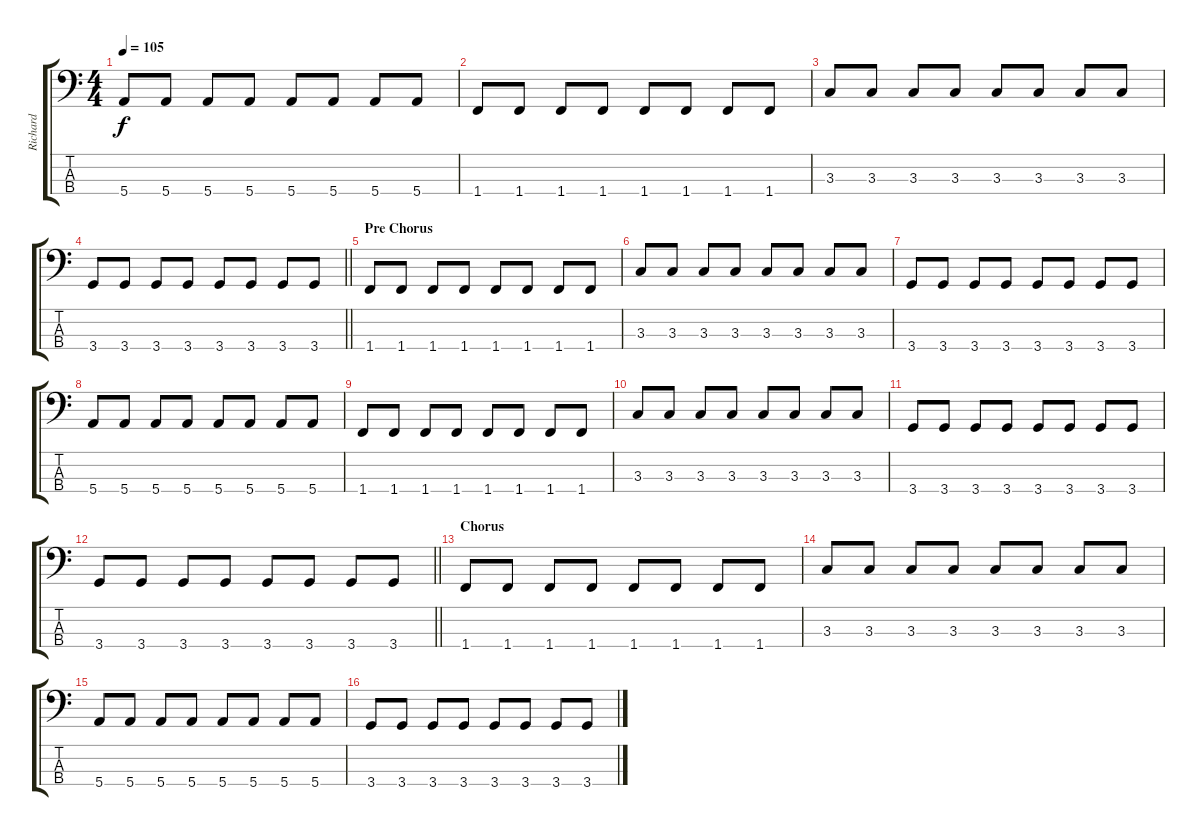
\track ("Richard" "Richard") {instrument electricbasspick}
\staff {score tabs}
\tuning (G2 D2 A1 E1) {hide}
\ts (4 4)
\tempo 105
\clef f4
\ks c
5.4.8{dy f} 5.4.8 5.4.8 5.4.8 5.4.8 5.4.8 5.4.8 5.4.8 |
1.4.8 1.4.8 1.4.8 1.4.8 1.4.8 1.4.8 1.4.8 1.4.8 |
3.3.8 3.3.8 3.3.8 3.3.8 3.3.8 3.3.8 3.3.8 3.3.8 |
\barLineRight lightlight
3.4.8 3.4.8 3.4.8 3.4.8 3.4.8 3.4.8 3.4.8 3.4.8 |
\section ("" "Pre Chorus")
1.4.8 1.4.8 1.4.8 1.4.8 1.4.8 1.4.8 1.4.8 1.4.8 |
3.3.8 3.3.8 3.3.8 3.3.8 3.3.8 3.3.8 3.3.8 3.3.8 |
3.4.8 3.4.8 3.4.8 3.4.8 3.4.8 3.4.8 3.4.8 3.4.8 |
5.4.8 5.4.8 5.4.8 5.4.8 5.4.8 5.4.8 5.4.8 5.4.8 |
1.4.8 1.4.8 1.4.8 1.4.8 1.4.8 1.4.8 1.4.8 1.4.8 |
3.3.8 3.3.8 3.3.8 3.3.8 3.3.8 3.3.8 3.3.8 3.3.8 |
3.4.8 3.4.8 3.4.8 3.4.8 3.4.8 3.4.8 3.4.8 3.4.8 |
\barLineRight lightlight
3.4.8 3.4.8 3.4.8 3.4.8 3.4.8 3.4.8 3.4.8 3.4.8 |
\section ("" "Chorus")
1.4.8 1.4.8 1.4.8 1.4.8 1.4.8 1.4.8 1.4.8 1.4.8 |
3.3.8 3.3.8 3.3.8 3.3.8 3.3.8 3.3.8 3.3.8 3.3.8 |
5.4.8 5.4.8 5.4.8 5.4.8 5.4.8 5.4.8 5.4.8 5.4.8 |
3.4.8 3.4.8 3.4.8 3.4.8 3.4.8 3.4.8 3.4.8 3.4.8
